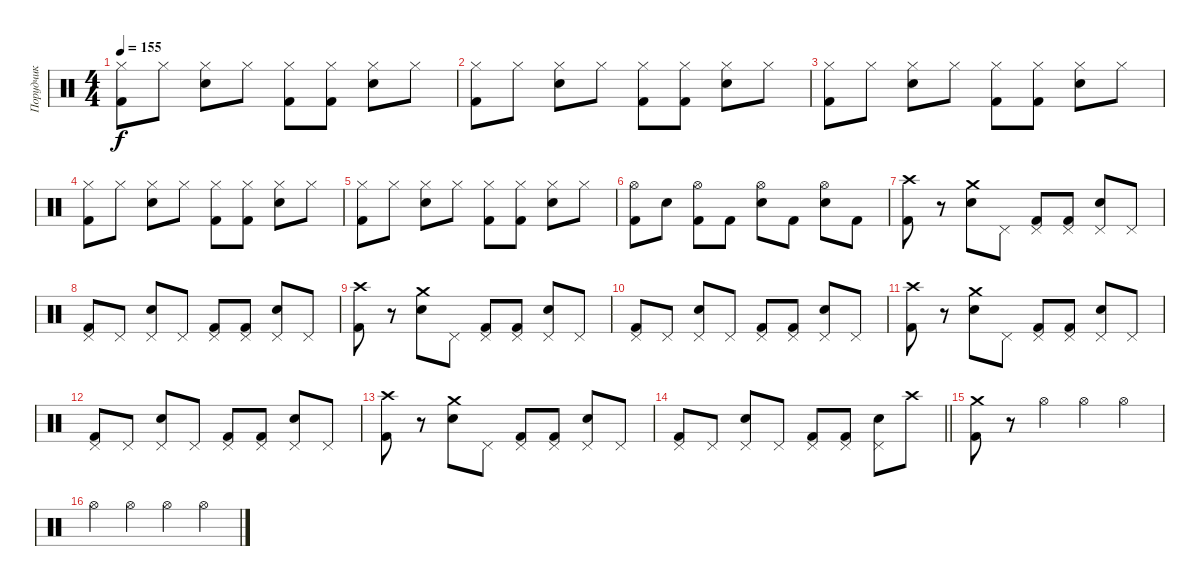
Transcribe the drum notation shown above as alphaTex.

\track ("Порудчик" "Порудчик") {instrument percussion}
\staff {score}
\articulation defaults
\ts (4 4)
\tempo 155
\clef neutral
\ks c
("Hi-Hat (closed)" "Kick (hit) 2").8{dy f} "Hi-Hat (closed)".8 ("Hi-Hat (closed)" "Electric Snare (hit)").8 "Hi-Hat (closed)".8 ("Hi-Hat (closed)" "Kick (hit) 2").8 ("Hi-Hat (closed)" "Kick (hit) 2").8 ("Hi-Hat (closed)" "Electric Snare (hit)").8 "Hi-Hat (closed)".8 |
("Hi-Hat (closed)" "Kick (hit) 2").8 "Hi-Hat (closed)".8 ("Hi-Hat (closed)" "Electric Snare (hit)").8 "Hi-Hat (closed)".8 ("Hi-Hat (closed)" "Kick (hit) 2").8 ("Hi-Hat (closed)" "Kick (hit) 2").8 ("Hi-Hat (closed)" "Electric Snare (hit)").8 "Hi-Hat (closed)".8 |
("Hi-Hat (closed)" "Kick (hit) 2").8 "Hi-Hat (closed)".8 ("Hi-Hat (closed)" "Electric Snare (hit)").8 "Hi-Hat (closed)".8 ("Hi-Hat (closed)" "Kick (hit) 2").8 ("Hi-Hat (closed)" "Kick (hit) 2").8 ("Hi-Hat (closed)" "Electric Snare (hit)").8 "Hi-Hat (closed)".8 |
("Hi-Hat (closed)" "Kick (hit) 2").8 "Hi-Hat (closed)".8 ("Hi-Hat (closed)" "Electric Snare (hit)").8 "Hi-Hat (closed)".8 ("Hi-Hat (closed)" "Kick (hit) 2").8 ("Hi-Hat (closed)" "Kick (hit) 2").8 ("Hi-Hat (closed)" "Electric Snare (hit)").8 "Hi-Hat (closed)".8 |
("Hi-Hat (closed)" "Kick (hit) 2").8 "Hi-Hat (closed)".8 ("Hi-Hat (closed)" "Electric Snare (hit)").8 "Hi-Hat (closed)".8 ("Hi-Hat (closed)" "Kick (hit) 2").8 ("Hi-Hat (closed)" "Kick (hit) 2").8 ("Hi-Hat (closed)" "Electric Snare (hit)").8 "Hi-Hat (closed)".8 |
("Kick (hit) 2" "Hi-Hat (open)").8 "Electric Snare (hit)".8 ("Kick (hit) 2" "Hi-Hat (open)").8 "Kick (hit) 2".8 ("Electric Snare (hit)" "Hi-Hat (open)").8 "Kick (hit) 2".8 ("Electric Snare (hit)" "Hi-Hat (open)").8 "Kick (hit) 2".8 |
("Crash high (hit)" "Kick (hit) 2").8 r.8 ("Crash medium (hit)" "Electric Snare (hit)").8 "Pedal Hi-Hat (hit)".8 ("Pedal Hi-Hat (hit)" "Kick (hit) 2").8 ("Pedal Hi-Hat (hit)" "Kick (hit) 2").8 ("Pedal Hi-Hat (hit)" "Electric Snare (hit)").8 "Pedal Hi-Hat (hit)".8 |
("Pedal Hi-Hat (hit)" "Kick (hit) 2").8 "Pedal Hi-Hat (hit)".8 ("Pedal Hi-Hat (hit)" "Electric Snare (hit)").8 "Pedal Hi-Hat (hit)".8 ("Pedal Hi-Hat (hit)" "Kick (hit) 2").8 ("Pedal Hi-Hat (hit)" "Kick (hit) 2").8 ("Pedal Hi-Hat (hit)" "Electric Snare (hit)").8 "Pedal Hi-Hat (hit)".8 |
("Crash high (hit)" "Kick (hit) 2").8 r.8 ("Crash medium (hit)" "Electric Snare (hit)").8 "Pedal Hi-Hat (hit)".8 ("Pedal Hi-Hat (hit)" "Kick (hit) 2").8 ("Pedal Hi-Hat (hit)" "Kick (hit) 2").8 ("Pedal Hi-Hat (hit)" "Electric Snare (hit)").8 "Pedal Hi-Hat (hit)".8 |
("Pedal Hi-Hat (hit)" "Kick (hit) 2").8 "Pedal Hi-Hat (hit)".8 ("Pedal Hi-Hat (hit)" "Electric Snare (hit)").8 "Pedal Hi-Hat (hit)".8 ("Pedal Hi-Hat (hit)" "Kick (hit) 2").8 ("Pedal Hi-Hat (hit)" "Kick (hit) 2").8 ("Pedal Hi-Hat (hit)" "Electric Snare (hit)").8 "Pedal Hi-Hat (hit)".8 |
("Crash high (hit)" "Kick (hit) 2").8 r.8 ("Crash medium (hit)" "Electric Snare (hit)").8 "Pedal Hi-Hat (hit)".8 ("Pedal Hi-Hat (hit)" "Kick (hit) 2").8 ("Pedal Hi-Hat (hit)" "Kick (hit) 2").8 ("Pedal Hi-Hat (hit)" "Electric Snare (hit)").8 "Pedal Hi-Hat (hit)".8 |
("Pedal Hi-Hat (hit)" "Kick (hit) 2").8 "Pedal Hi-Hat (hit)".8 ("Pedal Hi-Hat (hit)" "Electric Snare (hit)").8 "Pedal Hi-Hat (hit)".8 ("Pedal Hi-Hat (hit)" "Kick (hit) 2").8 ("Pedal Hi-Hat (hit)" "Kick (hit) 2").8 ("Pedal Hi-Hat (hit)" "Electric Snare (hit)").8 "Pedal Hi-Hat (hit)".8 |
("Crash high (hit)" "Kick (hit) 2").8 r.8 ("Crash medium (hit)" "Electric Snare (hit)").8 "Pedal Hi-Hat (hit)".8 ("Pedal Hi-Hat (hit)" "Kick (hit) 2").8 ("Pedal Hi-Hat (hit)" "Kick (hit) 2").8 ("Pedal Hi-Hat (hit)" "Electric Snare (hit)").8 "Pedal Hi-Hat (hit)".8 |
\barLineRight lightlight
("Pedal Hi-Hat (hit)" "Kick (hit) 2").8 "Pedal Hi-Hat (hit)".8 ("Pedal Hi-Hat (hit)" "Electric Snare (hit)").8 "Pedal Hi-Hat (hit)".8 ("Pedal Hi-Hat (hit)" "Kick (hit) 2").8 ("Pedal Hi-Hat (hit)" "Kick (hit) 2").8 ("Pedal Hi-Hat (hit)" "Electric Snare (hit)").8 "Crash high (hit)".8 |
\section ("" "")
("Crash medium (hit)" "Kick (hit) 2").8 r.8 "Hi-Hat (open)".4 "Hi-Hat (open)".4 "Hi-Hat (open)".4 |
"Hi-Hat (open)".4 "Hi-Hat (open)".4 "Hi-Hat (open)".4 "Hi-Hat (open)".4
